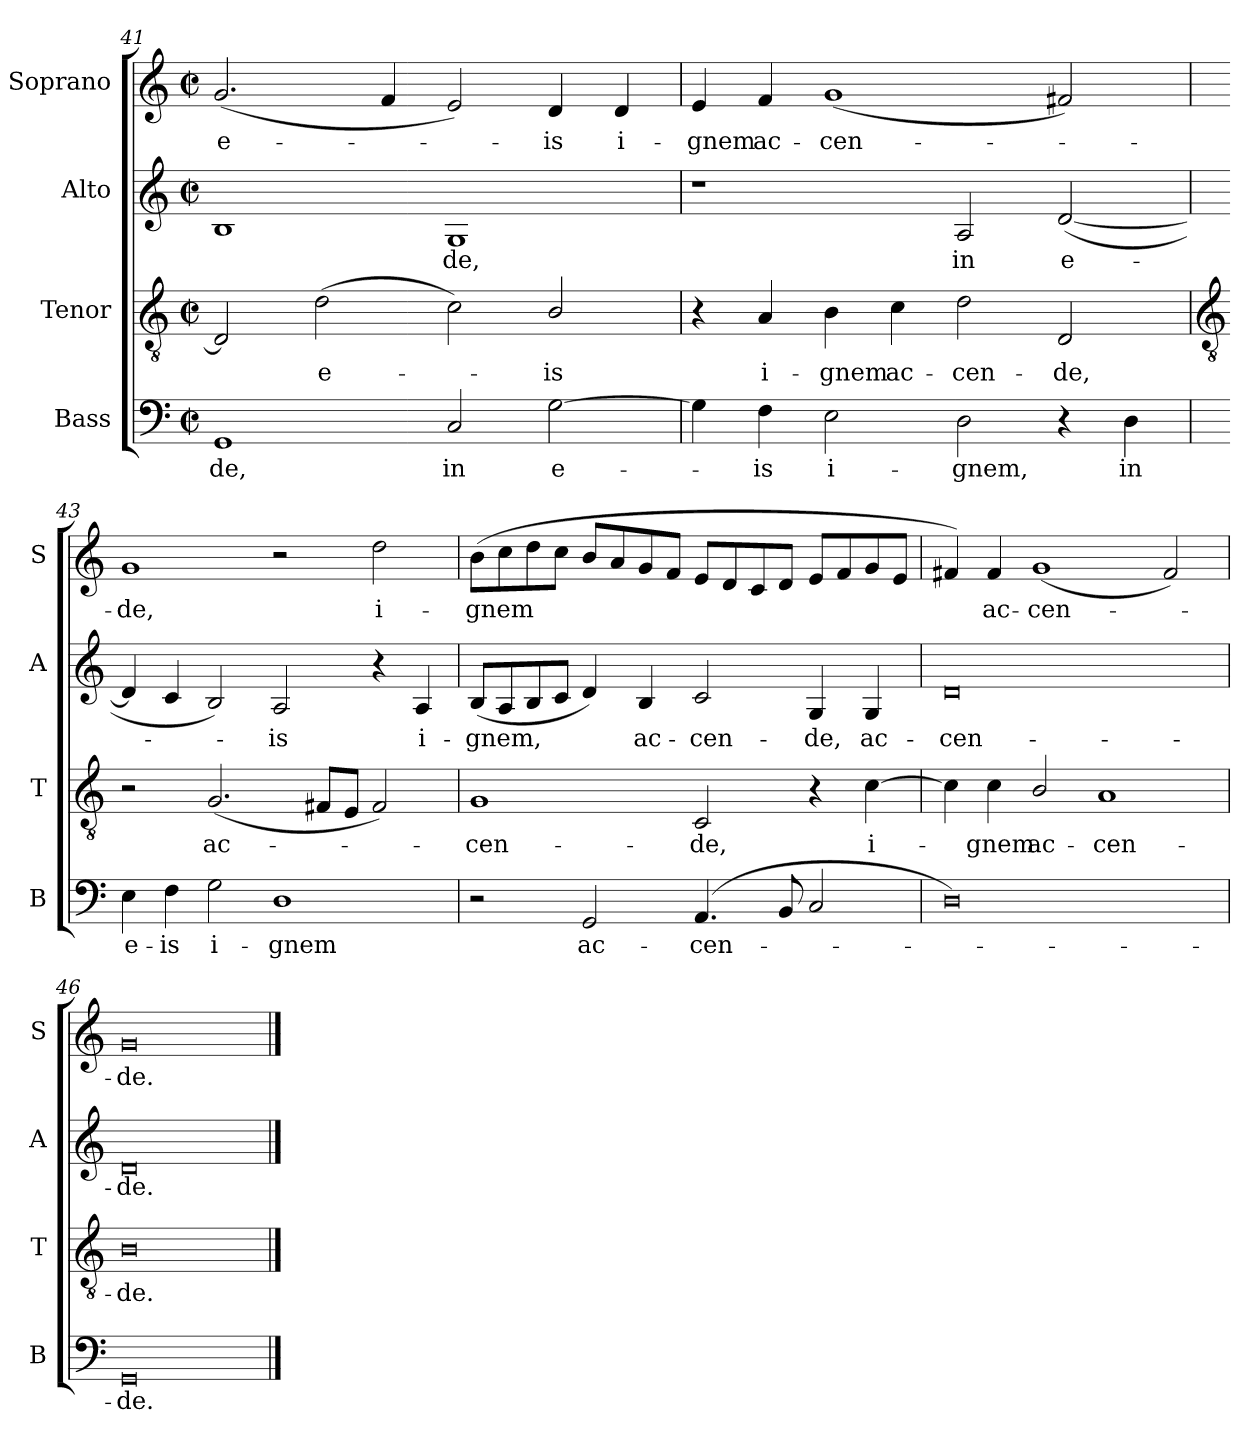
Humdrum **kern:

**kern	**text	**kern	**text	**kern	**text	**kern	**text
*part4	*part4	*part3	*part3	*part2	*part2	*part1	*part1
*staff4	*staff4	*staff3	*staff3	*staff2	*staff2	*staff1	*staff1
*I"Bass	*	*I"Tenor	*	*I"Alto	*	*I"Soprano	*
*I'B	*	*I'T	*	*I'A	*	*I'S	*
*clefF4	*	*clefGv2	*	*clefG2	*	*clefG2	*
*k[]	*	*k[]	*	*k[]	*	*k[]	*
*C:	*	*C:	*	*C:	*	*C:	*
*M4/2	*	*M4/2	*	*M4/2	*	*M4/2	*
*met(c|)	*	*met(c|)	*	*met(c|)	*	*met(c|)	*
=41	=41	=41	=41	=41	=41	=41	=41
!	!LO:LY:b	!	!	!	!	!	!LO:LY:b
1GG	-de,	2D]	.	1B	.	(<2.g	e-
!	!	!	!LO:LY:b	!	!	!	!
.	.	(>2d	e-	.	.	.	.
.	.	.	.	.	.	4f	.
!	!LO:LY:b	!	!	!	!LO:LY:b	!	!
2C	in	2c)	.	1G	de,	2e)	.
!	!LO:LY:b	!	!LO:LY:b	!	!	!	!LO:LY:b
[2G	e-	2B/	is	.	.	4d	is
!	!	!	!	!	!	!	!LO:LY:b
.	.	.	.	.	.	4d	i-
=42	=42	=42	=42	=42	=42	=42	=42
!	!	!	!	!	!	!	!LO:LY:b
4G]	.	4r	.	1r	.	4e	-gnem
!	!LO:LY:b	!	!LO:LY:b	!	!	!	!LO:LY:b
4F	is	4A	i-	.	.	4f	ac-
!	!LO:LY:b	!	!LO:LY:b	!	!	!	!LO:LY:b
2E	i-	4B	-gnem	.	.	(<1g	-cen-
!	!	!	!LO:LY:b	!	!	!	!
.	.	4c	ac-	.	.	.	.
!	!LO:LY:b	!	!LO:LY:b	!	!LO:LY:b	!	!
2D	-gnem,	2d	-cen-	2A	in	.	.
!	!	!	!LO:LY:b	!	!LO:LY:b	!	!
4r	.	2D	-de,	(<[2d	e-	2f#X)	.
!	!LO:LY:b	!	!	!	!	!	!
4D	in	.	.	.	.	.	.
!!LO:LB:g=z
=43	=43	=43	=43	=43	=43	=43	=43
*	*	*clefGv2	*	*	*	*	*
!	!LO:LY:b	!	!	!	!	!	!LO:LY:b
4E	e-	2r	.	4d]	.	1g	de,
!	!LO:LY:b	!	!	!	!	!	!
4F	-is	.	.	4c	.	.	.
!	!LO:LY:b	!	!LO:LY:b	!	!	!	!
2G	i-	(<2.G	ac-	2B)	.	.	.
!	!LO:LY:b	!	!	!	!LO:LY:b	!	!
1D	-gnem	.	.	2A	is	2r	.
.	.	8F#XL	.	.	.	.	.
.	.	8EJ	.	.	.	.	.
!	!	!	!	!	!	!	!LO:LY:b
.	.	2F#)	.	4r	.	2dd	i-
!	!	!	!	!	!LO:LY:b	!	!
.	.	.	.	4A	i-	.	.
=44	=44	=44	=44	=44	=44	=44	=44
!	!	!	!LO:LY:b	!	!LO:LY:b	!	!LO:LY:b
2r	.	1G	cen-	(<8BL	-gnem,	(<8bL	-gnem
.	.	.	.	8A	.	8cc	.
.	.	.	.	8B	.	8dd	.
.	.	.	.	8cJ	.	8ccJ	.
!	!LO:LY:b	!	!	!	!	!	!
2GG	ac-	.	.	4d)	.	8bL	.
.	.	.	.	.	.	8a	.
!	!	!	!	!	!LO:LY:b	!	!
.	.	.	.	4B	ac-	8g	.
.	.	.	.	.	.	8fJ	.
!	!LO:LY:b	!	!LO:LY:b	!	!LO:LY:b	!	!
(<4.AA	-cen-	2C	-de,	2c	-cen-	8eL	.
.	.	.	.	.	.	8d	.
.	.	.	.	.	.	8c	.
8BB	.	.	.	.	.	8dJ	.
!	!	!	!	!	!LO:LY:b	!	!
2C	.	4r	.	4G	-de,	8eL	.
.	.	.	.	.	.	8f	.
!	!	!	!LO:LY:b	!	!LO:LY:b	!	!
.	.	[4c	i-	4G	ac-	8g	.
.	.	.	.	.	.	8eJ	.
=45	=45	=45	=45	=45	=45	=45	=45
!	!	!	!	!	!LO:LY:b	!	!
0D)	.	4c]	.	0d	-cen-	4f#X)	.
!	!	!	!LO:LY:b	!	!	!	!LO:LY:b
.	.	4c	gnem	.	.	4f#	ac-
!	!	!	!LO:LY:b	!	!	!	!LO:LY:b
.	.	2B/	ac-	.	.	(<1g	-cen-
!	!	!	!LO:LY:b	!	!	!	!
.	.	1A	-cen-	.	.	.	.
.	.	.	.	.	.	2f#)	.
=46	=46	=46	=46	=46	=46	=46	=46
!	!LO:LY:b	!	!LO:LY:b	!	!LO:LY:b	!	!LO:LY:b
0GG	de.	0B	-de.	0d	-de.	0g	de.
==	==	==	==	==	==	==	==
*-	*-	*-	*-	*-	*-	*-	*-
